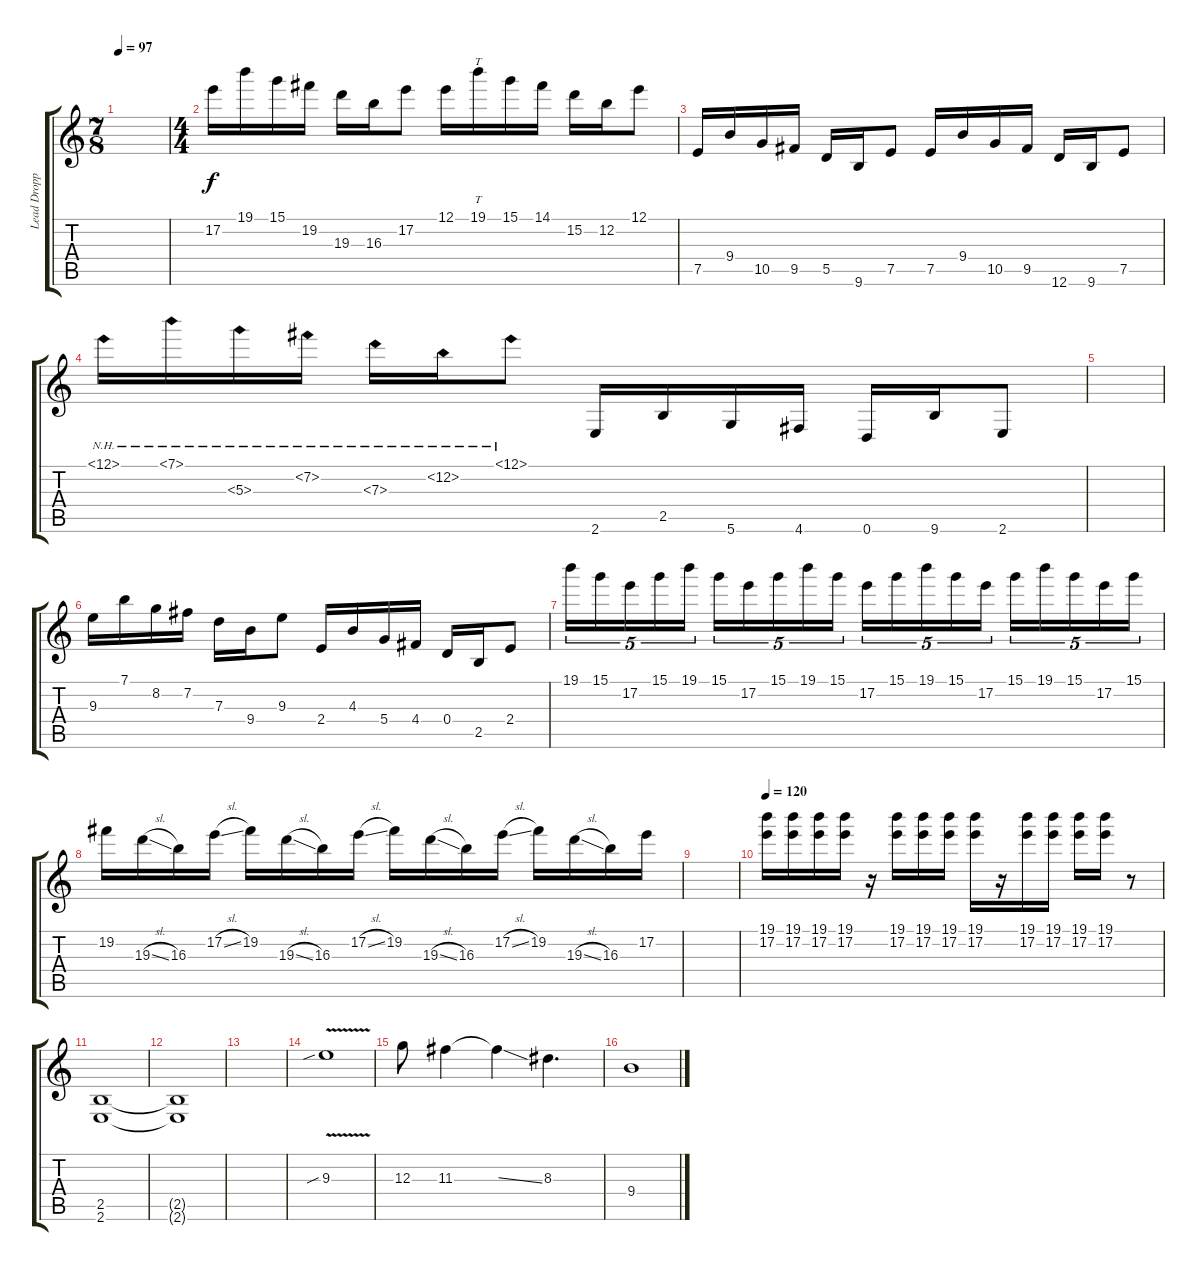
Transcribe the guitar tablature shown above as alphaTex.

\track ("Lead Dropped D " "Lead Dropp") {instrument distortionguitar}
\staff {score tabs}
\tuning (E4 B3 G3 D3 A2 D2) {hide}
\ts (7 8)
\tempo 97
\clef g2
\ks c
|
\ts (4 4)
17.2.16 19.1.16 15.1.16 19.2.16 19.3.16 16.3.16 17.2.8 12.1.16 19.1.16{tt} 15.1.16 14.1.16 15.2.16 12.2.16 12.1.8 |
7.5.16 9.4.16 10.5.16 9.5.16 5.5.16 9.6.16 7.5.8 7.5.16 9.4.16 10.5.16 9.5.16 12.6.16 9.6.16 7.5.8 |
12.1{nh}.16 7.1{nh}.16 5.3{nh}.16 7.2{nh}.16 7.3{nh}.16 12.2{nh}.16 12.1{nh}.8 2.6.16 2.5.16 5.6.16 4.6.16 0.6.16 9.6.16 2.6.8 |
|
9.3.16 7.1.16 8.2.16 7.2.16 7.3.16 9.4.16 9.3.8 2.4.16 4.3.16 5.4.16 4.4.16 0.4.16 2.5.16 2.4.8 |
19.1.16{tu (5 4)} 15.1.16{tu (5 4)} 17.2.16{tu (5 4)} 15.1.16{tu (5 4)} 19.1.16{tu (5 4)} 15.1.16{tu (5 4)} 17.2.16{tu (5 4)} 15.1.16{tu (5 4)} 19.1.16{tu (5 4)} 15.1.16{tu (5 4)} 17.2.16{tu (5 4)} 15.1.16{tu (5 4)} 19.1.16{tu (5 4)} 15.1.16{tu (5 4)} 17.2.16{tu (5 4)} 15.1.16{tu (5 4)} 19.1.16{tu (5 4)} 15.1.16{tu (5 4)} 17.2.16{tu (5 4)} 15.1.16{tu (5 4)} |
19.2.16 19.3{sl}.16 16.3.16 17.2{sl}.16 19.2.16 19.3{sl}.16 16.3.16 17.2{sl}.16 19.2.16 19.3{sl}.16 16.3.16 17.2{sl}.16 19.2.16 19.3{sl}.16 16.3.16 17.2.16 |
|
\tempo 120
(19.1 17.2).16 (19.1 17.2).16 (19.1 17.2).16 (19.1 17.2).16 r.16 (19.1 17.2).16 (19.1 17.2).16 (19.1 17.2).16 (19.1 17.2).16 r.16 (19.1 17.2).16 (19.1 17.2).16 (19.1 17.2).16 (19.1 17.2).16 r.8 |
(2.5 2.6).1 |
(2.5{t} 2.6{t}).1 |
|
9.3{v sib}.1 |
12.3.8 11.3.4 11.3{ss t}.4 8.3.4{d} |
9.4.1
